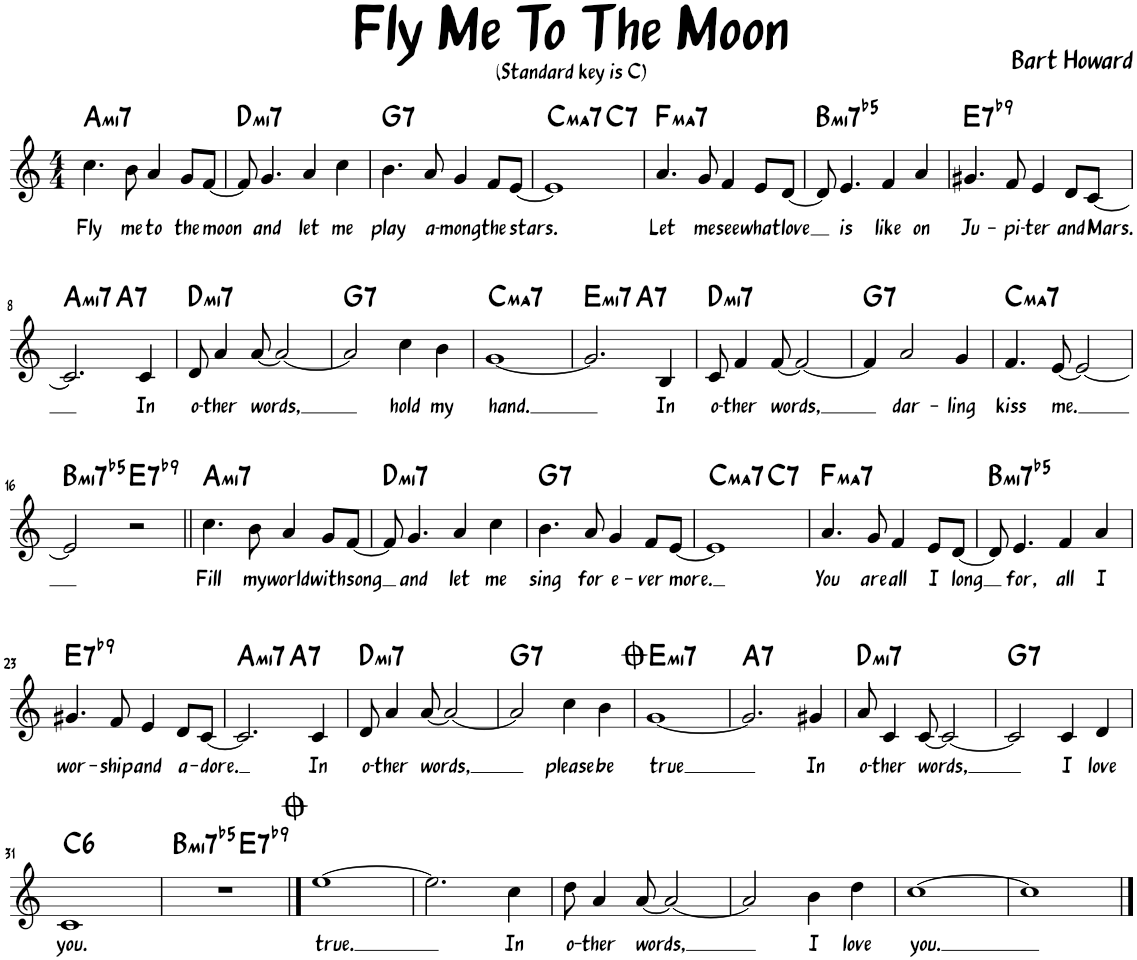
**kern	**text	**harte
*part1	*part1	*part1
*staff1	*staff1	*
*I"Piano	*	*
*I'Pno.	*	*
*clefG2	*	*
*k[]	*	*
*M4/4	*	*
=1	=1	=1
!	!LO:LY:b	!LO:H:kt=mi7
4.cc\	Fly	A:min7
!	!LO:LY:b	!
8b\	me	.
!	!LO:LY:b	!
4a/	to	.
!	!LO:LY:b	!
8g/L	the	.
!	!LO:LY:b	!
[8f/J	moon	.
=2	=2	=2
!	!	!LO:H:kt=mi7
8f/]	.	D:min7
!	!LO:LY:b	!
4.g/	and	.
!	!LO:LY:b	!
4a/	let	.
!	!LO:LY:b	!
4cc\	me	.
=3	=3	=3
!	!LO:LY:b	!LO:H:kt=7
4.b\	play	G:7
!	!LO:LY:b	!
8a/	a-	.
!	!LO:LY:b	!
4g/	-mong	.
!	!LO:LY:b	!
8f/L	the	.
!	!LO:LY:b	!
[8e/J	stars.	.
=4	=4	=4
!	!	!LO:H:kt=ma7
*^	*	*
1e]	2ryy	.	C:maj7
!	!	!	!LO:H:kt=7
.	2ryy	.	C:7
=5	=5	=5	=5
!	!	!LO:LY:b	!LO:H:kt=ma7
*v	*v	*	*
4.a/	Let	F:maj7
!	!LO:LY:b	!
8g/	me	.
!	!LO:LY:b	!
4f/	see	.
!	!LO:LY:b	!
8e/L	what	.
!	!LO:LY:b	!
[8d/J	love	.
=6	=6	=6
!	!	!LO:H:kt=mi7b5
8d/]	.	B:hdim7
!	!LO:LY:b	!
4.e/	is	.
!	!LO:LY:b	!
4f/	like	.
!	!LO:LY:b	!
4a/	on	.
=7	=7	=7
!	!LO:LY:b	!LO:H:kt=7
4.g#X/	Ju-	E:7(b9)
!	!LO:LY:b	!
8f/	-pi-	.
!	!LO:LY:b	!
4e/	-ter	.
!	!LO:LY:b	!
8d/L	and	.
!	!LO:LY:b	!
[8c/J	Mars.	.
!!LO:LB:g=z
=8	=8	=8
!	!	!LO:H:kt=mi7
*^	*	*
2.c/]	2ryy	.	A:min7
!	!	!	!LO:H:kt=7
.	2ryy	.	A:7
!	!	!LO:LY:b	!
4c/	.	In	.
=9	=9	=9	=9
!	!	!LO:LY:b	!LO:H:kt=mi7
*v	*v	*	*
8d/	o-	D:min7
!	!LO:LY:b	!
4a/	-ther	.
!	!LO:LY:b	!
[8a/	words,	.
2a/_	.	.
=10	=10	=10
!	!	!LO:H:kt=7
2a/]	.	G:7
!	!LO:LY:b	!
4cc\	hold	.
!	!LO:LY:b	!
4b\	my	.
=11	=11	=11
!	!LO:LY:b	!LO:H:kt=ma7
[1g	hand.	C:maj7
=12	=12	=12
!	!	!LO:H:kt=mi7
*^	*	*
2.g/]	2ryy	.	E:min7
!	!	!	!LO:H:kt=7
.	2ryy	.	A:7
!	!	!LO:LY:b	!
4B/	.	In	.
=13	=13	=13	=13
!	!	!LO:LY:b	!LO:H:kt=mi7
*v	*v	*	*
8c/	o-	D:min7
!	!LO:LY:b	!
4f/	-ther	.
!	!LO:LY:b	!
[8f/	words,	.
2f/_	.	.
=14	=14	=14
!	!	!LO:H:kt=7
4f/]	.	G:7
!	!LO:LY:b	!
2a/	dar-	.
!	!LO:LY:b	!
4g/	-ling	.
=15	=15	=15
!	!LO:LY:b	!LO:H:kt=ma7
4.f/	kiss	C:maj7
!	!LO:LY:b	!
[8e/	me.	.
2e/_	.	.
!!LO:LB:g=z
=16	=16	=16
!	!	!LO:H:kt=mi7b5
2e/]	.	B:hdim7
!	!	!LO:H:kt=7
2r	.	E:7(b9)
=17||	=17||	=17||
!	!LO:LY:b	!LO:H:kt=mi7
4.cc\	Fill	A:min7
!	!LO:LY:b	!
8b\	my	.
!	!LO:LY:b	!
4a/	world	.
!	!LO:LY:b	!
8g/L	with	.
!	!LO:LY:b	!
[8f/J	song	.
=18	=18	=18
!	!	!LO:H:kt=mi7
8f/]	.	D:min7
!	!LO:LY:b	!
4.g/	and	.
!	!LO:LY:b	!
4a/	let	.
!	!LO:LY:b	!
4cc\	me	.
=19	=19	=19
!	!LO:LY:b	!LO:H:kt=7
4.b\	sing	G:7
!	!LO:LY:b	!
8a/	for	.
!	!LO:LY:b	!
4g/	e-	.
!	!LO:LY:b	!
8f/L	-ver	.
!	!LO:LY:b	!
[8e/J	more.	.
=20	=20	=20
!	!	!LO:H:kt=ma7
*^	*	*
1e]	2ryy	.	C:maj7
!	!	!	!LO:H:kt=7
.	2ryy	.	C:7
=21	=21	=21	=21
!	!	!LO:LY:b	!LO:H:kt=ma7
*v	*v	*	*
4.a/	You	F:maj7
!	!LO:LY:b	!
8g/	are	.
!	!LO:LY:b	!
4f/	all	.
!	!LO:LY:b	!
8e/L	I	.
!	!LO:LY:b	!
[8d/J	long	.
=22	=22	=22
!	!	!LO:H:kt=mi7b5
8d/]	.	B:hdim7
!	!LO:LY:b	!
4.e/	for,	.
!	!LO:LY:b	!
4f/	all	.
!	!LO:LY:b	!
4a/	I	.
!!LO:LB:g=z
=23	=23	=23
!	!LO:LY:b	!LO:H:kt=7
4.g#X/	wor-	E:7(b9)
!	!LO:LY:b	!
8f/	-ship	.
!	!LO:LY:b	!
4e/	and	.
!	!LO:LY:b	!
8d/L	a-	.
!	!LO:LY:b	!
[8c/J	-dore.	.
=24	=24	=24
!	!	!LO:H:kt=mi7
*^	*	*
2.c/]	2ryy	.	A:min7
!	!	!	!LO:H:kt=7
.	2ryy	.	A:7
!	!	!LO:LY:b	!
4c/	.	In	.
=25	=25	=25	=25
!	!	!LO:LY:b	!LO:H:kt=mi7
*v	*v	*	*
8d/	o-	D:min7
!	!LO:LY:b	!
4a/	-ther	.
!	!LO:LY:b	!
[8a/	words,	.
2a/_	.	.
=26	=26	=26
!	!	!LO:H:kt=7
2a/]	.	G:7
!	!LO:LY:b	!
4cc\	please	.
!	!LO:LY:b	!
4b\	be	.
=27	=27	=27
!	!LO:LY:b	!LO:H:kt=mi7
[1g	true	E:min7
=28	=28	=28
!	!	!LO:H:kt=7
2.g/]	.	A:7
!	!LO:LY:b	!
4g#X/	In	.
=29	=29	=29
!	!LO:LY:b	!LO:H:kt=mi7
8a/	o-	D:min7
!	!LO:LY:b	!
4c/	-ther	.
!	!LO:LY:b	!
[8c/	words,	.
2c/_	.	.
=30	=30	=30
!	!	!LO:H:kt=7
2c/]	.	G:7
!	!LO:LY:b	!
4c/	I	.
!	!LO:LY:b	!
4d/	love	.
!!LO:LB:g=z
=31	=31	=31
!	!LO:LY:b	!LO:H:kt=6
1c	you.	C:maj6
=32	=32	=32
!	!	!LO:H:kt=mi7b5
*^	*	*
1r	2ryy	.	B:hdim7
!	!	!	!LO:H:kt=7
.	2ryy	.	E:7(b9)
==33	==33	==33	==33
!	!	!LO:LY:b	!
*v	*v	*	*
[1ee	true.	.
=34	=34	=34
2.ee\]	.	.
!	!LO:LY:b	!
4cc\	In	.
=35	=35	=35
!	!LO:LY:b	!
8dd\	o-	.
!	!LO:LY:b	!
4a/	-ther	.
!	!LO:LY:b	!
[8a/	words,	.
2a/_	.	.
=36	=36	=36
2a/]	.	.
!	!LO:LY:b	!
4b\	I	.
!	!LO:LY:b	!
4dd\	love	.
=37	=37	=37
!	!LO:LY:b	!
[1cc	you.	.
=38	=38	=38
1cc]	.	.
==	==	==
*-	*-	*-
